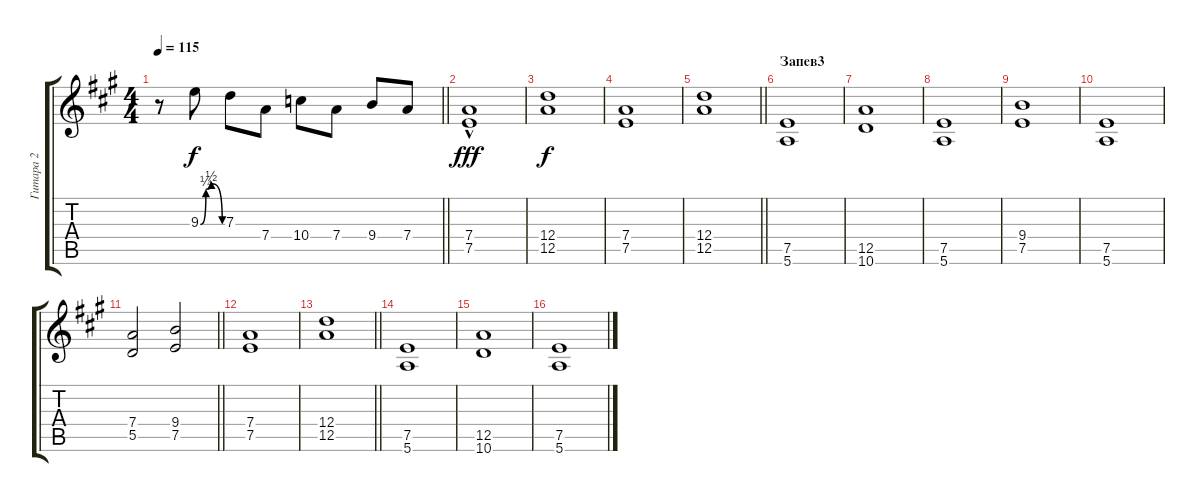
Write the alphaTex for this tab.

\track ("Гитара 2" "Гитара 2") {instrument overdrivenguitar}
\staff {score tabs}
\tuning (E4 B3 G3 D3 A2 E2) {hide}
\ts (4 4)
\tempo 115
\clef g2
\barLineRight lightlight
\ks a
r.8{dy f} 9.3{be (custom 0 0 15 1 30 2 60 0)}.8 7.3.8 7.4.8 10.4.8 7.4.8 9.4.8 7.4.8 |
(7.4{hac} 7.5).1{dy fff volume 8} |
(12.4 12.5).1{dy f} |
(7.4 7.5).1 |
\barLineRight lightlight
(12.4 12.5).1 |
\section ("" "Запев3")
(7.5 5.6).1{volume 8} |
(12.5 10.6).1 |
(7.5 5.6).1 |
(9.4 7.5).1 |
(7.5 5.6).1 |
\barLineRight lightlight
(7.4 5.5).2 (9.4 7.5).2 |
(7.4 7.5).1{volume 11} |
\barLineRight lightlight
(12.4 12.5).1 |
(7.5 5.6).1{volume 8} |
(12.5 10.6).1 |
(7.5 5.6).1
